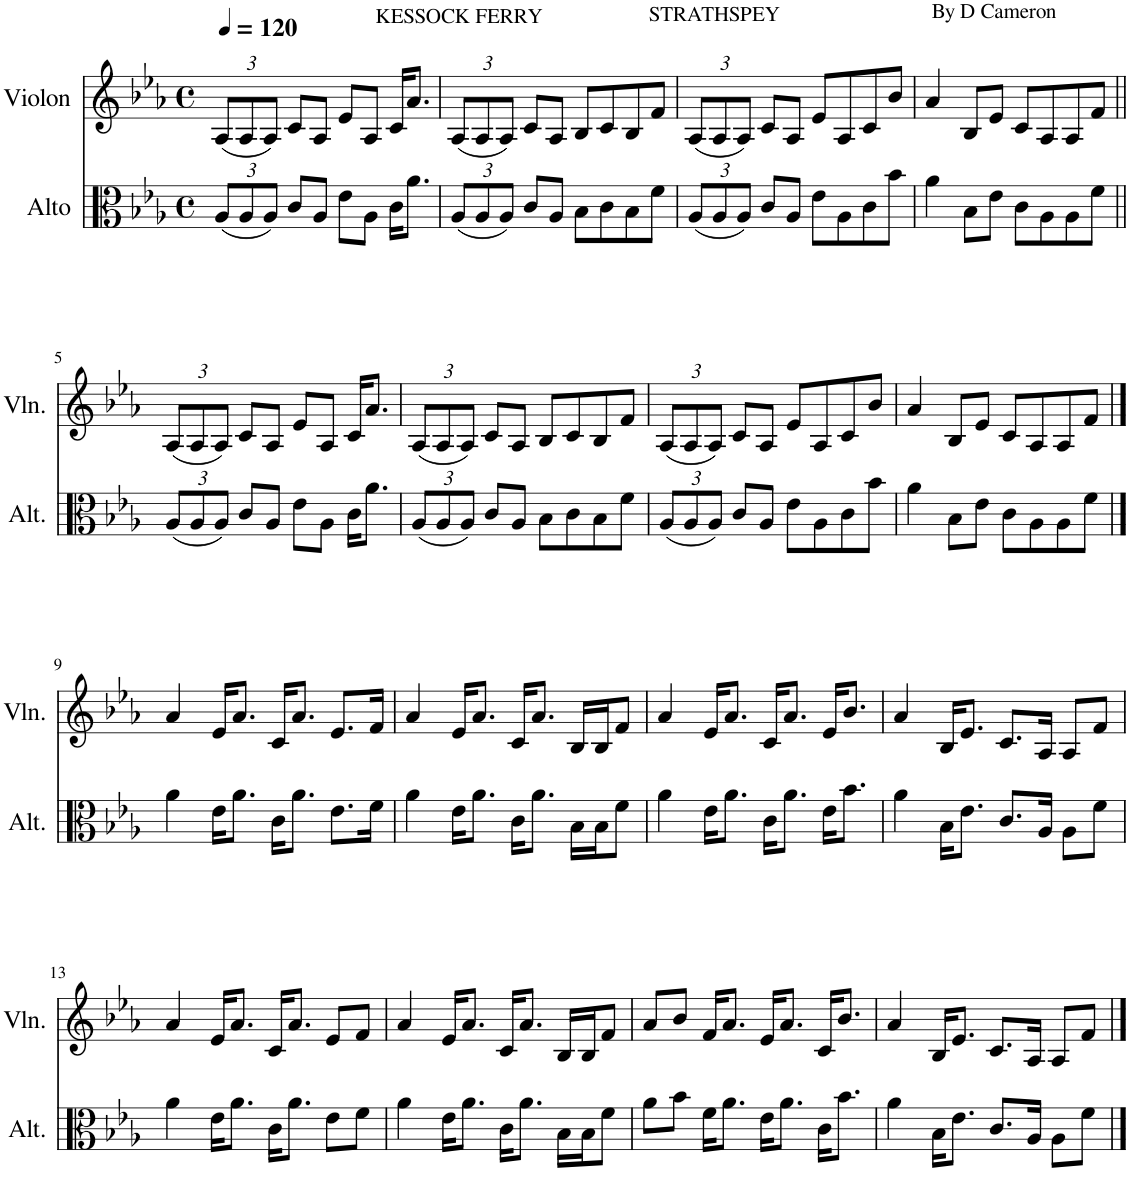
**kern	**kern
*part2	*part1
*staff2	*staff1
*I"Alto	*I"Violon
*I'Alt.	*I'Vln.
*clefC3	*clefG2
*k[b-e-a-]	*k[b-e-a-]
*M4/4	*M4/4
*met(c)	*met(c)
*MM120	*MM120
*Xbrackettup	*Xbrackettup
=1	=1
(12A-/L	(12A-/L
12A-/	12A-/
12A-/J)	12A-/J)
8c/L	8c/L
8A-/J	8A-/J
!	!LO:TX:a:t=KESSOCK FERRY
8e-\L	8e-/L
8A-\J	8A-/J
16c\KL	16c/KL
8.a-\J	8.a-/J
=2	=2
(12A-/L	(12A-/L
12A-/	12A-/
12A-/J)	12A-/J)
8c/L	8c/L
8A-/J	8A-/J
8B-\L	8B-/L
8c\	8c/
8B-\	8B-/
!	!LO:TX:a:t=STRATHSPEY
8f\J	8f/J
=3	=3
(12A-/L	(12A-/L
12A-/	12A-/
12A-/J)	12A-/J)
8c/L	8c/L
8A-/J	8A-/J
8e-\L	8e-/L
8A-\	8A-/
8c\	8c/
!	!LO:TX:a:t=By D Cameron
8b-\J	8b-/J
=4	=4
4a-\	4a-/
8B-\L	8B-/L
8e-\J	8e-/J
8c\L	8c/L
8A-\	8A-/
8A-\	8A-/
8f\J	8f/J
!!LO:LB:g=z
=5||	=5||
(12A-/L	(12A-/L
12A-/	12A-/
12A-/J)	12A-/J)
8c/L	8c/L
8A-/J	8A-/J
8e-\L	8e-/L
8A-\J	8A-/J
16c\KL	16c/KL
8.a-\J	8.a-/J
=6	=6
(12A-/L	(12A-/L
12A-/	12A-/
12A-/J)	12A-/J)
8c/L	8c/L
8A-/J	8A-/J
8B-\L	8B-/L
8c\	8c/
8B-\	8B-/
8f\J	8f/J
=7	=7
(12A-/L	(12A-/L
12A-/	12A-/
12A-/J)	12A-/J)
8c/L	8c/L
8A-/J	8A-/J
8e-\L	8e-/L
8A-\	8A-/
8c\	8c/
8b-\J	8b-/J
=8	=8
4a-\	4a-/
8B-\L	8B-/L
8e-\J	8e-/J
8c\L	8c/L
8A-\	8A-/
8A-\	8A-/
8f\J	8f/J
!!LO:LB:g=z
==9	==9
4a-\	4a-/
16e-\KL	16e-/KL
8.a-\J	8.a-/J
16c\KL	16c/KL
8.a-\J	8.a-/J
8.e-\L	8.e-/L
16f\Jk	16f/Jk
=10	=10
4a-\	4a-/
16e-\KL	16e-/KL
8.a-\J	8.a-/J
16c\KL	16c/KL
8.a-\J	8.a-/J
16B-\LL	16B-/LL
16B-\J	16B-/J
8f\J	8f/J
=11	=11
4a-\	4a-/
16e-\KL	16e-/KL
8.a-\J	8.a-/J
16c\KL	16c/KL
8.a-\J	8.a-/J
16e-\KL	16e-/KL
8.b-\J	8.b-/J
=12	=12
4a-\	4a-/
16B-\KL	16B-/KL
8.e-\J	8.e-/J
8.c/L	8.c/L
16A-/Jk	16A-/Jk
8A-\L	8A-/L
8f\J	8f/J
!!LO:LB:g=z
=13	=13
4a-\	4a-/
16e-\KL	16e-/KL
8.a-\J	8.a-/J
16c\KL	16c/KL
8.a-\J	8.a-/J
8e-\L	8e-/L
8f\J	8f/J
=14	=14
4a-\	4a-/
16e-\KL	16e-/KL
8.a-\J	8.a-/J
16c\KL	16c/KL
8.a-\J	8.a-/J
16B-\LL	16B-/LL
16B-\J	16B-/J
8f\J	8f/J
=15	=15
8a-\L	8a-/L
8b-\J	8b-/J
16f\KL	16f/KL
8.a-\J	8.a-/J
16e-\KL	16e-/KL
8.a-\J	8.a-/J
16c\KL	16c/KL
8.b-\J	8.b-/J
=16	=16
4a-\	4a-/
16B-\KL	16B-/KL
8.e-\J	8.e-/J
8.c/L	8.c/L
16A-/Jk	16A-/Jk
8A-\L	8A-/L
8f\J	8f/J
==	==
*-	*-
